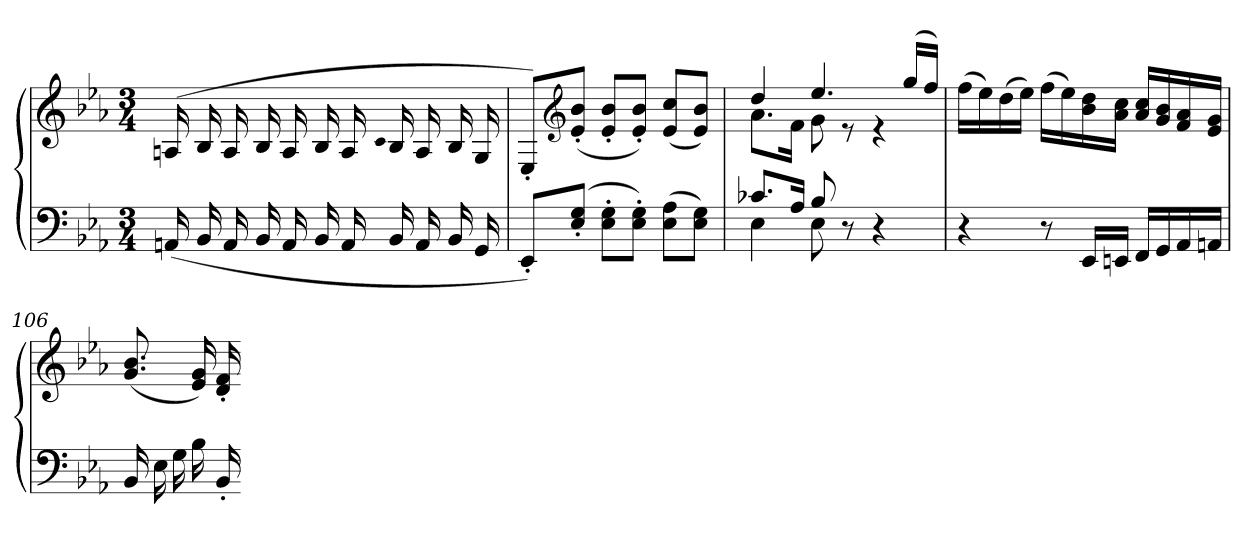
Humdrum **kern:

**kern	**kern
*part1	*part1
*staff2	*staff1
*clefF4	*clefG2
*k[b-e-a-]	*k[b-e-a-]
*E-:	*E-:
*M3/4	*M3/4
=	=
(16AAn	(16An
16BB-	16B-
16AA	16A
16BB-	16B-
16AA	16A
16BB-	16B-
16AA	16A
.	qc
16BB-	16B-
16AA	16A
16BB-	16B-
16GG	16G
=103	=103
8EE-'L)	8E-'L)
*	*clefG2
(8E-' 8G'J	(8e-' 8b-'J
8E-' 8G'L	8e-' 8b-'L
8E-' 8G'J)	8e-' 8b-'J)
(8E- 8A-L	(8e- 8ccL
8E- 8GJ)	8e- 8b-J)
=104	=104
*^	*^
8.c-XL	4E-	4dd	8.a-L
16A-Jk	.	.	16fJk
8B-	8E-	4.ee-	8g
8r	4.ryy	.	8r
4r	.	.	4r
.	.	(16ggLL	.
.	.	16ffJJ)	.
*v	*v	*	*
*	*v	*v
=105	=105
4r	(16ffLL
.	16ee-)
.	(16dd
.	16ee-JJ)
8r	(16ffLL
.	16ee-)
16EE-LL	16b- 16dd
16EEnJJ	16a- 16ccJJ
16FFLL	16a- 16ccLL
16GG	16g 16b-
16AA-	16f 16a-
16AAnJJ	16e- 16gJJ
=106	=106
16BB-	(8.g 8.b-
16E-	.
16G	.
16B-	16e- 16g)
16BB-'	16d' 16f'
=-	=-
*-	*-
